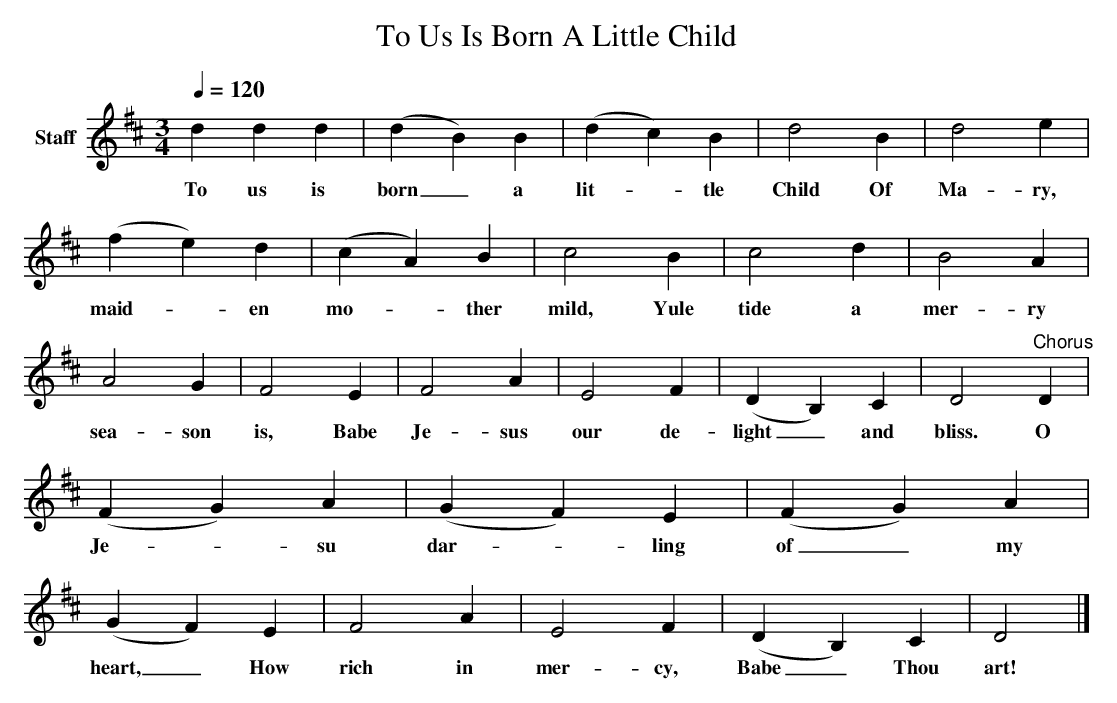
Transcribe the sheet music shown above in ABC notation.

X:1
T: To Us Is Born A Little Child
L: 1/4
M: 3/4
Q: 1/4=120
V: P1 name="Staff"
K: D
[V: P1]  d d d | (d B) B | (d c) B | d2 B | d2 e | (f e) d | (c A) B | c2 B | c2 d | B2 A | A2 G | F2 E | F2 A | E2 F | (D B,) C | D2"^Chorus" D | (F G) A | (G F) E | (F G) A | (G F) E | F2 A | E2 F | (D B,) C | D2|]
w: To us is born_ a lit-_ tle Child Of Ma- ry, maid-_ en mo-_ ther mild, Yule tide a mer- ry sea- son is, Babe Je- sus our de- light_ and bliss. O Je-_ su dar-_ ling of_ my heart,_ How rich in mer- cy, Babe_ Thou art!
